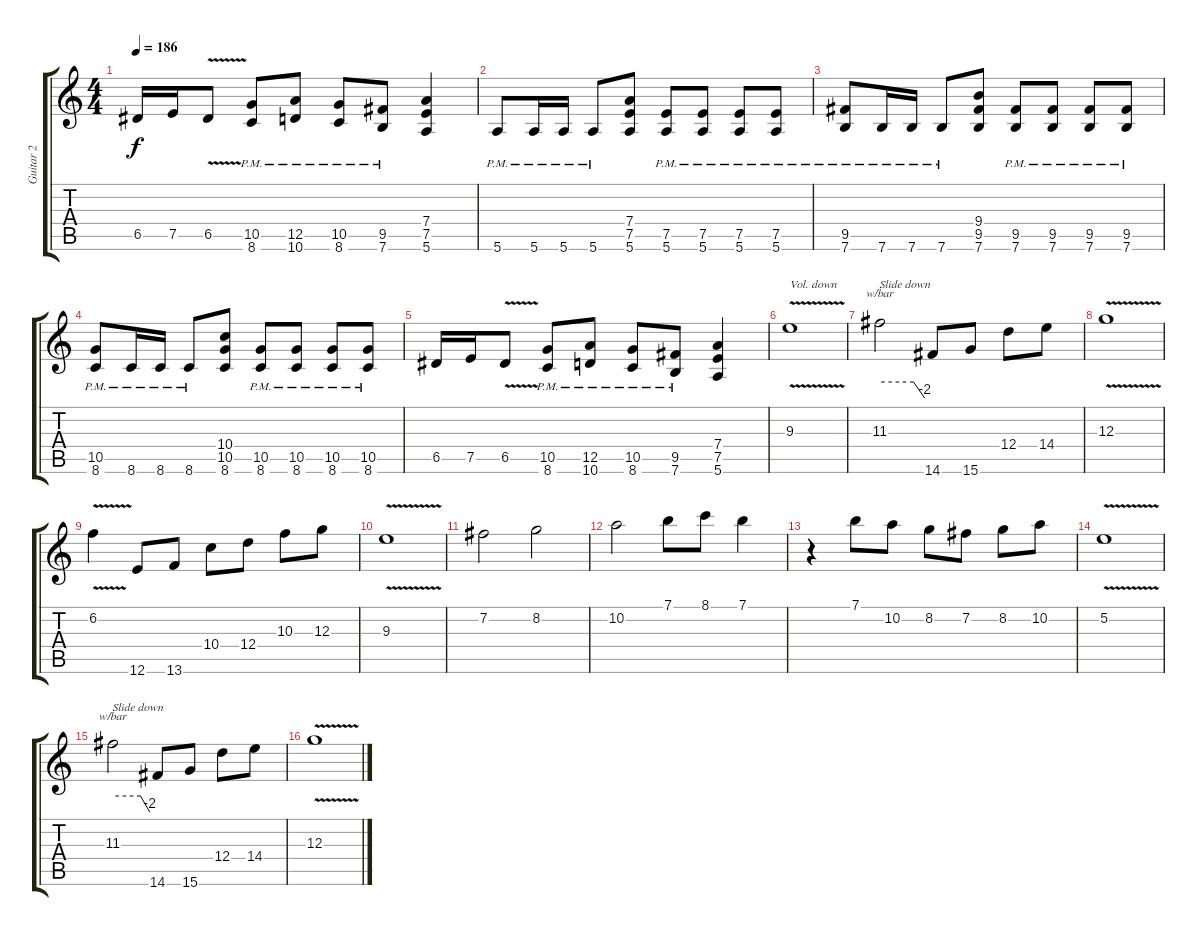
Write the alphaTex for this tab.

\track ("Guitar 2" "Guitar 2") {instrument distortionguitar}
\staff {score tabs}
\tuning (E4 B3 G3 D3 A2 E2) {hide}
\ts (4 4)
\tempo 186
\clef g2
\ks c
6.5.16{dy f} 7.5.16 6.5{v}.8 (10.5{pm} 8.6{pm}).8 (12.5{pm} 10.6{pm}).8 (10.5{pm} 8.6{pm}).8 (9.5{pm} 7.6{pm}).8 (7.4 7.5 5.6).4 |
5.6{pm}.8 5.6{pm}.16 5.6{pm}.16 5.6{pm}.8 (7.4 7.5 5.6).8 (7.5{pm} 5.6{pm}).8 (7.5{pm} 5.6{pm}).8 (7.5{pm} 5.6{pm}).8 (7.5{pm} 5.6{pm}).8 |
(9.5{pm} 7.6{pm}).8 7.6{pm}.16 7.6{pm}.16 7.6{pm}.8 (9.4 9.5 7.6).8 (9.5{pm} 7.6{pm}).8 (9.5{pm} 7.6{pm}).8 (9.5{pm} 7.6{pm}).8 (9.5{pm} 7.6{pm}).8 |
(10.5{pm} 8.6{pm}).8 8.6{pm}.16 8.6{pm}.16 8.6{pm}.8 (10.4 10.5 8.6).8 (10.5{pm} 8.6{pm}).8 (10.5{pm} 8.6{pm}).8 (10.5{pm} 8.6{pm}).8 (10.5{pm} 8.6{pm}).8 |
6.5.16 7.5.16 6.5{v}.8 (10.5{pm} 8.6{pm}).8 (12.5{pm} 10.6{pm}).8 (10.5{pm} 8.6{pm}).8 (9.5{pm} 7.6{pm}).8 (7.4 7.5 5.6).4 |
9.3{v}.1{txt "Vol. down" volume 7} |
11.3.2{tbe (custom default 0 0 45 0 60 -8) txt "Slide down"} 14.6.8 15.6.8 12.4.8 14.4.8 |
12.3{v}.1 |
6.2{v}.4 12.6.8 13.6.8 10.4.8 12.4.8 10.3.8 12.3.8 |
9.3{v}.1 |
7.2.2 8.2.2 |
10.2.2 7.1.8 8.1.8 7.1.4 |
r.4 7.1.8 10.2.8 8.2.8 7.2.8 8.2.8 10.2.8 |
5.2{v}.1 |
11.3.2{tbe (custom default 0 0 45 0 60 -8) txt "Slide down"} 14.6.8 15.6.8 12.4.8 14.4.8 |
12.3{v}.1
